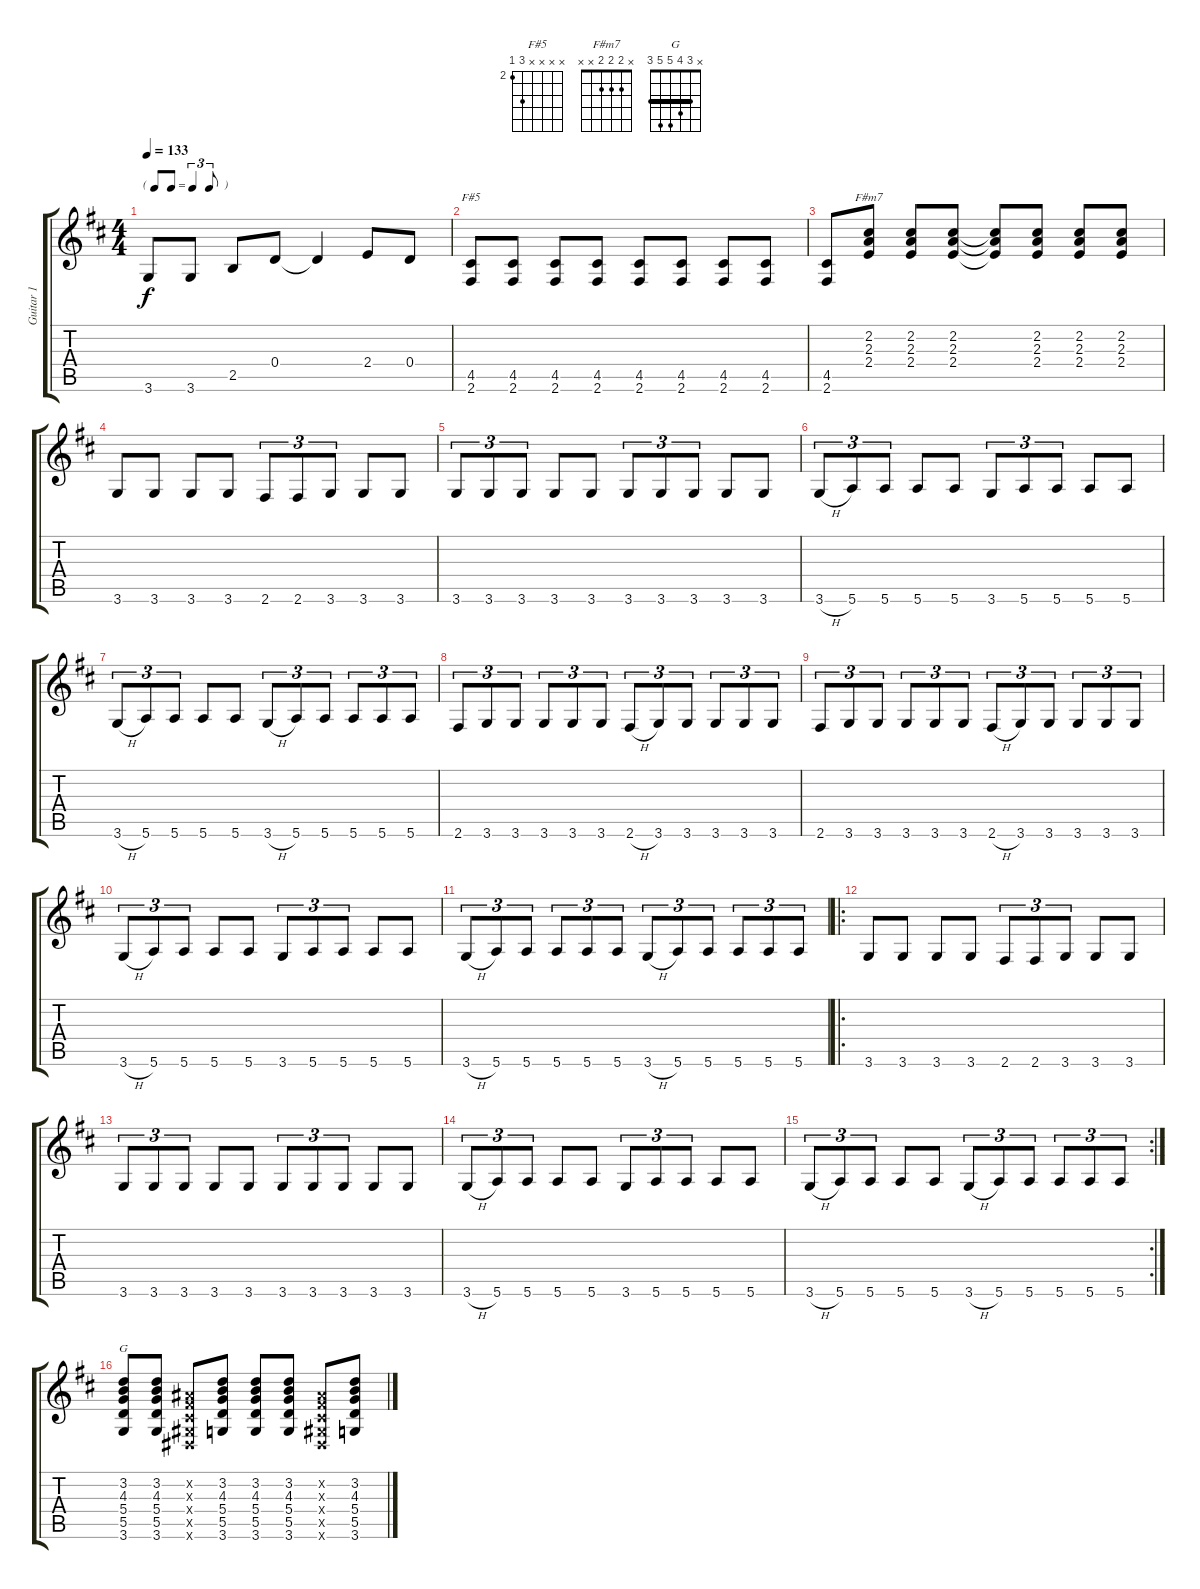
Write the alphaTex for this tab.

\track ("Guitar 1" "Guitar 1") {solo instrument electricguitarclean}
\staff {score tabs}
\tuning (E4 B3 G3 D3 A2 E2) {hide}
\chord ("F#5" x x x x 4 2) {firstfret 2}
\chord ("F#m7" x 2 2 2 x x)
\chord ("G" x 3 4 5 5 3) {barre 3}
\ts (4 4)
\tf triplet8th
\tempo 133
\clef g2
\ks d
3.6.8{dy f} 3.6.8 2.5.8 0.4.8 0.4{t}.4 2.4.8 0.4.8 |
(4.5 2.6).8{ch "F#5"} (4.5 2.6).8 (4.5 2.6).8 (4.5 2.6).8 (4.5 2.6).8 (4.5 2.6).8 (4.5 2.6).8 (4.5 2.6).8 |
(4.5 2.6).8 (2.2 2.3 2.4).8{ch "F#m7"} (2.2 2.3 2.4).8 (2.2 2.3 2.4).8 (2.2{t} 2.3{t} 2.4{t}).8 (2.2 2.3 2.4).8 (2.2 2.3 2.4).8 (2.2 2.3 2.4).8 |
3.6.8 3.6.8 3.6.8 3.6.8 2.6.8{tu (3 2)} 2.6.8{tu (3 2)} 3.6.8{tu (3 2)} 3.6.8 3.6.8 |
3.6.8{tu (3 2)} 3.6.8{tu (3 2)} 3.6.8{tu (3 2)} 3.6.8 3.6.8 3.6.8{tu (3 2)} 3.6.8{tu (3 2)} 3.6.8{tu (3 2)} 3.6.8 3.6.8 |
3.6{h}.8{tu (3 2)} 5.6.8{tu (3 2)} 5.6.8{tu (3 2)} 5.6.8 5.6.8 3.6.8{tu (3 2)} 5.6.8{tu (3 2)} 5.6.8{tu (3 2)} 5.6.8 5.6.8 |
3.6{h}.8{tu (3 2)} 5.6.8{tu (3 2)} 5.6.8{tu (3 2)} 5.6.8 5.6.8 3.6{h}.8{tu (3 2)} 5.6.8{tu (3 2)} 5.6.8{tu (3 2)} 5.6.8{tu (3 2)} 5.6.8{tu (3 2)} 5.6.8{tu (3 2)} |
2.6.8{tu (3 2)} 3.6.8{tu (3 2)} 3.6.8{tu (3 2)} 3.6.8{tu (3 2)} 3.6.8{tu (3 2)} 3.6.8{tu (3 2)} 2.6{h}.8{tu (3 2)} 3.6.8{tu (3 2)} 3.6.8{tu (3 2)} 3.6.8{tu (3 2)} 3.6.8{tu (3 2)} 3.6.8{tu (3 2)} |
2.6.8{tu (3 2)} 3.6.8{tu (3 2)} 3.6.8{tu (3 2)} 3.6.8{tu (3 2)} 3.6.8{tu (3 2)} 3.6.8{tu (3 2)} 2.6{h}.8{tu (3 2)} 3.6.8{tu (3 2)} 3.6.8{tu (3 2)} 3.6.8{tu (3 2)} 3.6.8{tu (3 2)} 3.6.8{tu (3 2)} |
3.6{h}.8{tu (3 2)} 5.6.8{tu (3 2)} 5.6.8{tu (3 2)} 5.6.8 5.6.8 3.6.8{tu (3 2)} 5.6.8{tu (3 2)} 5.6.8{tu (3 2)} 5.6.8 5.6.8 |
3.6{h}.8{tu (3 2)} 5.6.8{tu (3 2)} 5.6.8{tu (3 2)} 5.6.8{tu (3 2)} 5.6.8{tu (3 2)} 5.6.8{tu (3 2)} 3.6{h}.8{tu (3 2)} 5.6.8{tu (3 2)} 5.6.8{tu (3 2)} 5.6.8{tu (3 2)} 5.6.8{tu (3 2)} 5.6.8{tu (3 2)} |
\ro
3.6.8 3.6.8 3.6.8 3.6.8 2.6.8{tu (3 2)} 2.6.8{tu (3 2)} 3.6.8{tu (3 2)} 3.6.8 3.6.8 |
3.6.8{tu (3 2)} 3.6.8{tu (3 2)} 3.6.8{tu (3 2)} 3.6.8 3.6.8 3.6.8{tu (3 2)} 3.6.8{tu (3 2)} 3.6.8{tu (3 2)} 3.6.8 3.6.8 |
3.6{h}.8{tu (3 2)} 5.6.8{tu (3 2)} 5.6.8{tu (3 2)} 5.6.8 5.6.8 3.6.8{tu (3 2)} 5.6.8{tu (3 2)} 5.6.8{tu (3 2)} 5.6.8 5.6.8 |
\rc 2
3.6{h}.8{tu (3 2)} 5.6.8{tu (3 2)} 5.6.8{tu (3 2)} 5.6.8 5.6.8 3.6{h}.8{tu (3 2)} 5.6.8{tu (3 2)} 5.6.8{tu (3 2)} 5.6.8{tu (3 2)} 5.6.8{tu (3 2)} 5.6.8{tu (3 2)} |
(3.2 4.3 5.4 5.5 3.6).8{ch "G" volume 13} (3.2 4.3 5.4 5.5 3.6).8 (-1.2{x} -1.3{x} -1.4{x} -1.5{x} -1.6{x}).8 (3.2 4.3 5.4 5.5 3.6).8 (3.2 4.3 5.4 5.5 3.6).8 (3.2 4.3 5.4 5.5 3.6).8 (-1.2{x} -1.3{x} -1.4{x} -1.5{x} -1.6{x}).8 (3.2 4.3 5.4 5.5 3.6).8
